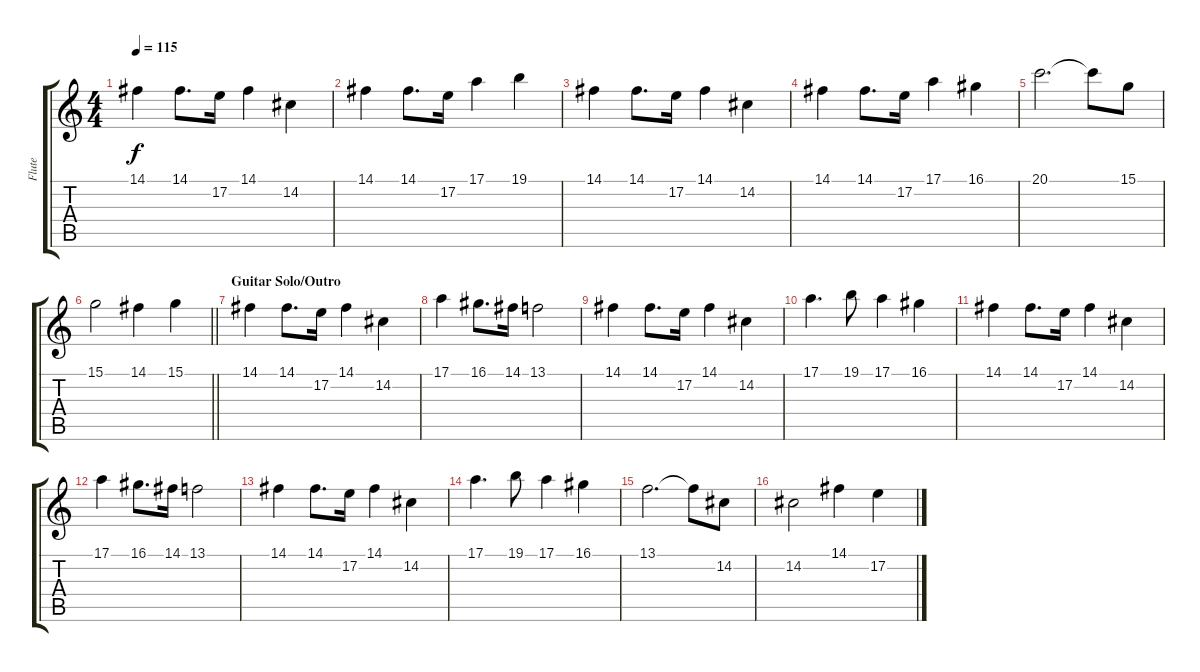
\track ("Flute" "Flute") {instrument panflute}
\staff {score tabs}
\tuning (E4 B3 G3 D3 A2 E2) {hide}
\ts (4 4)
\tempo 115
\clef g2
\ks c
14.1.4{dy f} 14.1.8{d} 17.2.16 14.1.4 14.2.4 |
14.1.4 14.1.8{d} 17.2.16 17.1.4 19.1.4 |
14.1.4 14.1.8{d} 17.2.16 14.1.4 14.2.4 |
14.1.4 14.1.8{d} 17.2.16 17.1.4 16.1.4 |
20.1.2{d} 20.1{t}.8 15.1.8 |
\barLineRight lightlight
15.1.2 14.1.4 15.1.4 |
\section ("" "Guitar Solo/Outro")
14.1.4{volume 10} 14.1.8{d} 17.2.16 14.1.4 14.2.4 |
17.1.4 16.1.8{d} 14.1.16 13.1.2 |
14.1.4 14.1.8{d} 17.2.16 14.1.4 14.2.4 |
17.1.4{d} 19.1.8 17.1.4 16.1.4 |
14.1.4 14.1.8{d} 17.2.16 14.1.4 14.2.4 |
17.1.4 16.1.8{d} 14.1.16 13.1.2 |
14.1.4 14.1.8{d} 17.2.16 14.1.4 14.2.4 |
17.1.4{d} 19.1.8 17.1.4 16.1.4 |
13.1.2{d} 13.1{t}.8 14.2.8 |
14.2.2 14.1.4 17.2.4
